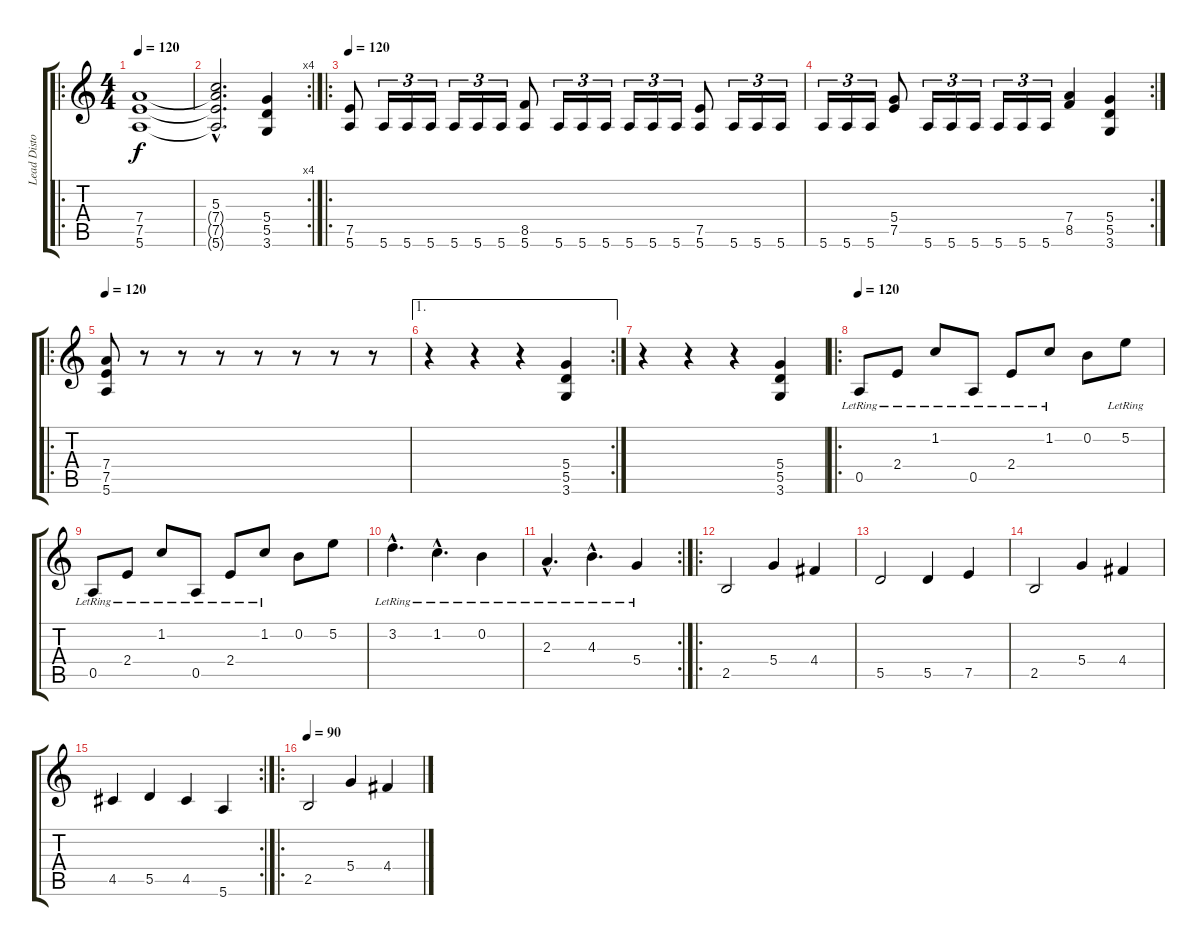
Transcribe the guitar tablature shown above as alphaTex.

\track ("Lead Distorted" "Lead Disto") {instrument distortionguitar}
\staff {score tabs}
\tuning (E4 B3 G3 D3 A2 E2) {hide}
\ro
\ts (4 4)
\tempo 120
\clef g2
\ks c
(7.4 7.5 5.6).1{dy f instrument distortionguitar} |
\rc 4
(5.3{hac} 7.4{hac t} 7.5{hac t} 5.6{hac t}).2{d} (5.4 5.5 3.6).4 |
\ro
\tempo 120
(7.5 5.6).8{instrument distortionguitar} 5.6.16{tu (3 2)} 5.6.16{tu (3 2)} 5.6.16{tu (3 2)} 5.6.16{tu (3 2)} 5.6.16{tu (3 2)} 5.6.16{tu (3 2)} (8.5 5.6).8{instrument distortionguitar} 5.6.16{tu (3 2)} 5.6.16{tu (3 2)} 5.6.16{tu (3 2)} 5.6.16{tu (3 2)} 5.6.16{tu (3 2)} 5.6.16{tu (3 2)} (7.5 5.6).8{instrument distortionguitar} 5.6.16{tu (3 2)} 5.6.16{tu (3 2)} 5.6.16{tu (3 2)} |
\rc 2
5.6.16{tu (3 2)} 5.6.16{tu (3 2)} 5.6.16{tu (3 2)} (5.4 7.5).8 5.6.16{tu (3 2)} 5.6.16{tu (3 2)} 5.6.16{tu (3 2)} 5.6.16{tu (3 2)} 5.6.16{tu (3 2)} 5.6.16{tu (3 2)} (7.4 8.5).4 (5.4 5.5 3.6).4 |
\ro
\tempo 120
(7.4 7.5 5.6).8{instrument distortionguitar} r.8 r.8 r.8 r.8 r.8 r.8 r.8 |
\ae 1
\rc 2
r.4 r.4 r.4 (5.4 5.5 3.6).4 |
r.4 r.4 r.4 (5.4 5.5 3.6).4 |
\ro
\tempo 120
0.5{lr}.8{instrument acousticgrandpiano} 2.4{lr}.8 1.2{lr}.8 0.5{lr}.8 2.4{lr}.8 1.2{lr}.8 0.2.8 5.2{lr}.8 |
0.5{lr}.8 2.4{lr}.8 1.2{lr}.8 0.5{lr}.8 2.4{lr}.8 1.2{lr}.8 0.2.8 5.2.8 |
3.2{hac lr}.4{d} 1.2{hac lr}.4{d} 0.2{lr}.4 |
\rc 2
2.3{hac lr}.4{d} 4.3{hac lr}.4{d} 5.4{lr}.4 |
\ro
2.5.2{instrument distortionguitar} 5.4.4 4.4.4 |
5.5.2 5.5.4 7.5.4 |
2.5.2 5.4.4 4.4.4 |
\rc 2
4.5.4 5.5.4 4.5.4 5.6.4 |
\ro
\tempo 90
2.5.2 5.4.4 4.4.4
